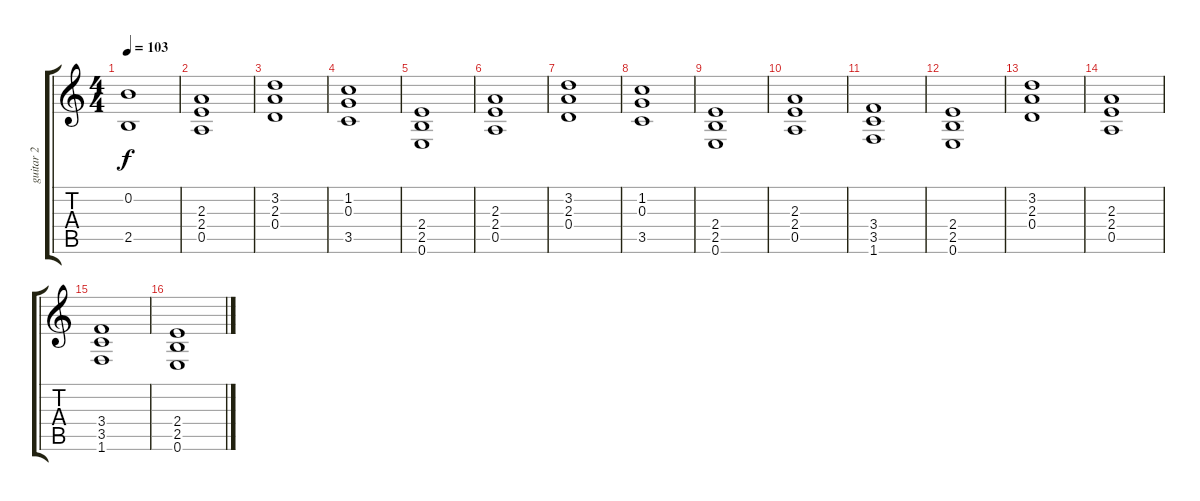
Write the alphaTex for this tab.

\track ("guitar 2" "guitar 2") {instrument distortionguitar}
\staff {score tabs}
\tuning (E4 B3 G3 D3 A2 E2) {hide}
\ts (4 4)
\tempo 103
\clef g2
\ks c
(0.2 2.5).1{dy f} |
(2.3 2.4 0.5).1 |
(3.2 2.3 0.4).1 |
(1.2 0.3 3.5).1 |
(2.4 2.5 0.6).1 |
(2.3 2.4 0.5).1 |
(3.2 2.3 0.4).1 |
(1.2 0.3 3.5).1 |
(2.4 2.5 0.6).1 |
(2.3 2.4 0.5).1 |
(3.4 3.5 1.6).1 |
(2.4 2.5 0.6).1 |
(3.2 2.3 0.4).1 |
(2.3 2.4 0.5).1 |
(3.4 3.5 1.6).1 |
(2.4 2.5 0.6).1
